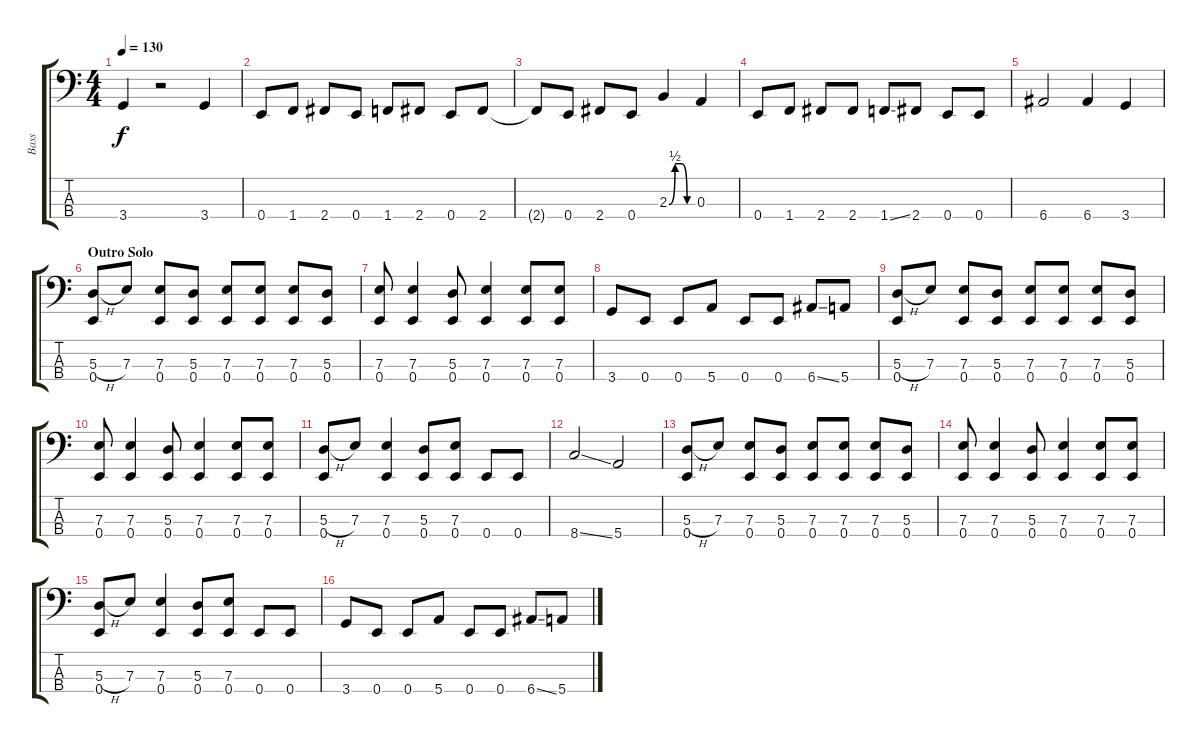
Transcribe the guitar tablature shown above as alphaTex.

\track ("Bass" "Bass") {instrument acousticguitarsteel}
\staff {score tabs}
\tuning (G2 D2 A1 E1) {hide}
\ts (4 4)
\tempo 130
\clef f4
\ks c
3.4.4{dy f} r.2 3.4.4 |
0.4.8 1.4.8 2.4.8 0.4.8 1.4.8 2.4.8 0.4.8 2.4.8 |
2.4{t}.8 0.4.8 2.4.8 0.4.8 2.3{be (custom 0 0 15 2 30 2 45 0 60 0)}.4 0.3.4 |
0.4.8 1.4.8 2.4.8 2.4.8 1.4{ss}.8 2.4.8 0.4.8 0.4.8 |
6.4.2 6.4.4 3.4.4 |
\section ("" "Outro Solo")
(5.3{h} 0.4).8 7.3.8 (7.3 0.4).8 (5.3 0.4).8 (7.3 0.4).8 (7.3 0.4).8 (7.3 0.4).8 (5.3 0.4).8 |
(7.3 0.4).8 (7.3 0.4).4 (5.3 0.4).8 (7.3 0.4).4 (7.3 0.4).8 (7.3 0.4).8 |
3.4.8 0.4.8 0.4.8 5.4.8 0.4.8 0.4.8 6.4{ss}.8 5.4.8 |
(5.3{h} 0.4).8 7.3.8 (7.3 0.4).8 (5.3 0.4).8 (7.3 0.4).8 (7.3 0.4).8 (7.3 0.4).8 (5.3 0.4).8 |
(7.3 0.4).8 (7.3 0.4).4 (5.3 0.4).8 (7.3 0.4).4 (7.3 0.4).8 (7.3 0.4).8 |
(5.3{h} 0.4).8 7.3.8 (7.3 0.4).4 (5.3 0.4).8 (7.3 0.4).8 0.4.8 0.4.8 |
8.4{ss}.2 5.4.2 |
(5.3{h} 0.4).8 7.3.8 (7.3 0.4).8 (5.3 0.4).8 (7.3 0.4).8 (7.3 0.4).8 (7.3 0.4).8 (5.3 0.4).8 |
(7.3 0.4).8 (7.3 0.4).4 (5.3 0.4).8 (7.3 0.4).4 (7.3 0.4).8 (7.3 0.4).8 |
(5.3{h} 0.4).8 7.3.8 (7.3 0.4).4 (5.3 0.4).8 (7.3 0.4).8 0.4.8 0.4.8 |
3.4.8 0.4.8 0.4.8 5.4.8 0.4.8 0.4.8 6.4{ss}.8 5.4.8
